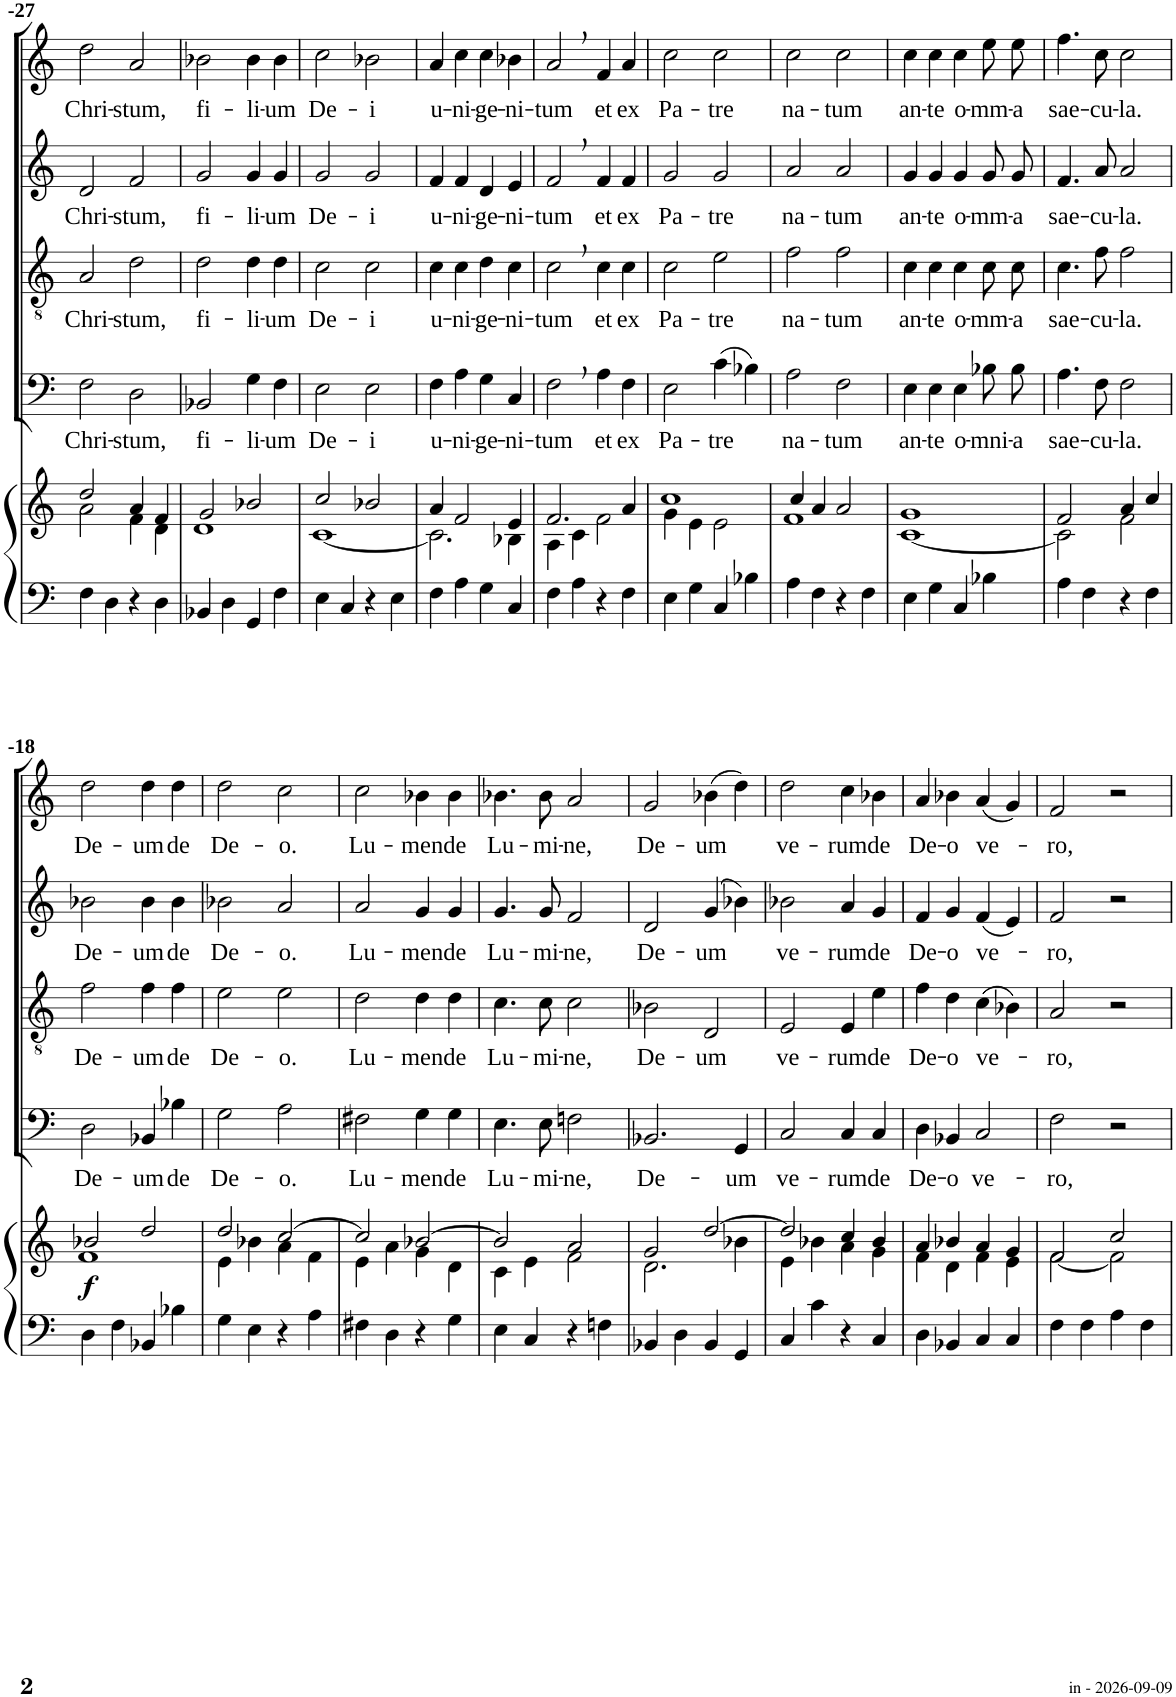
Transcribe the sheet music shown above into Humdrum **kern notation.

**kern	**kern	**dynam	**kern	**text	**kern	**text	**kern	**text	**kern	**text
*part5	*part5	*part5	*part4	*part4	*part3	*part3	*part2	*part2	*part1	*part1
*staff6	*staff5	*staff5/6	*staff4	*staff4	*staff3	*staff3	*staff2	*staff2	*staff1	*staff1
*I"Organ	*	*	*I"Bass	*	*I"Tenor	*	*I"Alto	*	*I"Soprano	*
!!LO:PB:g=z
*clefF4	*clefG2	*	*clefF4	*	*clefGv2	*	*clefG2	*	*clefG2	*
*k[]	*k[]	*	*k[]	*	*k[]	*	*k[]	*	*k[]	*
*M2/2	*M2/2	*	*M2/2	*	*M2/2	*	*M2/2	*	*M2/2	*
*met(c|)	*met(c|)	*	*met(c|)	*	*met(c|)	*	*met(c|)	*	*met(c|)	*
=27-	=27-	=27-	=27-	=27-	=27-	=27-	=27-	=27-	=27-	=27-
*	*^	*	*	*	*	*	*	*	*	*
!	!	!	!	!	!LO:LY:b	!	!LO:LY:b	!	!LO:LY:b	!	!LO:LY:b
4F\	2dd/	2a\	.	2F\	Chri-	2A/	Chri-	2d/	Chri-	2dd\	Chri-
4D\	.	.	.	.	.	.	.	.	.	.	.
!	!	!	!	!	!LO:LY:b	!	!LO:LY:b	!	!LO:LY:b	!	!LO:LY:b
4r	4a/	4f\	.	2D\	-stum,	2d\	-stum,	2f/	-stum,	2a/	-stum,
4D\	4f/	4d\	.	.	.	.	.	.	.	.	.
=26-	=26-	=26-	=26-	=26-	=26-	=26-	=26-	=26-	=26-	=26-	=26-
!	!	!	!	!	!LO:LY:b	!	!LO:LY:b	!	!LO:LY:b	!	!LO:LY:b
4BB-X/	2g/	1d	.	2BB-X/	fi-	2d\	fi-	2g/	fi-	2b-X\	fi-
4D\	.	.	.	.	.	.	.	.	.	.	.
!	!	!	!	!	!LO:LY:b	!	!LO:LY:b	!	!LO:LY:b	!	!LO:LY:b
4GG/	2b-X/	.	.	4G\	-li-	4d\	-li-	4g/	-li-	4b-\	-li-
!	!	!	!	!	!LO:LY:b	!	!LO:LY:b	!	!LO:LY:b	!	!LO:LY:b
4F\	.	.	.	4F\	-um	4d\	-um	4g/	-um	4b-\	-um
=25-	=25-	=25-	=25-	=25-	=25-	=25-	=25-	=25-	=25-	=25-	=25-
!	!	!	!	!	!LO:LY:b	!	!LO:LY:b	!	!LO:LY:b	!	!LO:LY:b
4E\	2cc/	[1c	.	2E\	De-	2c\	De-	2g/	De-	2cc\	De-
4C/	.	.	.	.	.	.	.	.	.	.	.
!	!	!	!	!	!LO:LY:b	!	!LO:LY:b	!	!LO:LY:b	!	!LO:LY:b
4r	2b-X/	.	.	2E\	-i	2c\	-i	2g/	-i	2b-X\	-i
4E\	.	.	.	.	.	.	.	.	.	.	.
=24-	=24-	=24-	=24-	=24-	=24-	=24-	=24-	=24-	=24-	=24-	=24-
!	!	!	!	!	!LO:LY:b	!	!LO:LY:b	!	!LO:LY:b	!	!LO:LY:b
4F\	4a/	2.c\]	.	4F\	u-	4c\	u-	4f/	u-	4a/	u-
!	!	!	!	!	!LO:LY:b	!	!LO:LY:b	!	!LO:LY:b	!	!LO:LY:b
4A\	2f/	.	.	4A\	-ni-	4c\	-ni-	4f/	-ni-	4cc\	-ni-
!	!	!	!	!	!LO:LY:b	!	!LO:LY:b	!	!LO:LY:b	!	!LO:LY:b
4G\	.	.	.	4G\	-ge-	4d\	-ge-	4d/	-ge-	4cc\	-ge-
!	!	!	!	!	!LO:LY:b	!	!LO:LY:b	!	!LO:LY:b	!	!LO:LY:b
4C/	4e/	4B-X\	.	4C/	-ni-	4c\	-ni-	4e/	-ni-	4b-X\	-ni-
=23-	=23-	=23-	=23-	=23-	=23-	=23-	=23-	=23-	=23-	=23-	=23-
!	!	!	!	!	!LO:LY:b	!	!LO:LY:b	!	!LO:LY:b	!	!LO:LY:b
4F\	2.f/	4A\	.	2F,\	-tum	2c,\	-tum	2f,/	-tum	2a,/	-tum
4A\	.	4c\	.	.	.	.	.	.	.	.	.
!	!	!	!	!	!LO:LY:b	!	!LO:LY:b	!	!LO:LY:b	!	!LO:LY:b
4r	.	2f\	.	4A\	et	4c\	et	4f/	et	4f/	et
!	!	!	!	!	!LO:LY:b	!	!LO:LY:b	!	!LO:LY:b	!	!LO:LY:b
4F\	4a/	.	.	4F\	ex	4c\	ex	4f/	ex	4a/	ex
=22-	=22-	=22-	=22-	=22-	=22-	=22-	=22-	=22-	=22-	=22-	=22-
!	!	!	!	!	!LO:LY:b	!	!LO:LY:b	!	!LO:LY:b	!	!LO:LY:b
4E\	1cc	4g\	.	2E\	Pa-	2c\	Pa-	2g/	Pa-	2cc\	Pa-
4G\	.	4e\	.	.	.	.	.	.	.	.	.
!	!	!	!	!	!LO:LY:b	!	!LO:LY:b	!	!LO:LY:b	!	!LO:LY:b
4C/	.	2e\	.	(4c\	-tre	2e\	-tre	2g/	-tre	2cc\	-tre
4B-X\	.	.	.	4B-X\)	.	.	.	.	.	.	.
=21-	=21-	=21-	=21-	=21-	=21-	=21-	=21-	=21-	=21-	=21-	=21-
!	!	!	!	!	!LO:LY:b	!	!LO:LY:b	!	!LO:LY:b	!	!LO:LY:b
4A\	4cc/	1f	.	2A\	-na-	2f\	-na-	2a/	-na-	2cc\	-na-
4F\	4a/	.	.	.	.	.	.	.	.	.	.
!	!	!	!	!	!LO:LY:b	!	!LO:LY:b	!	!LO:LY:b	!	!LO:LY:b
4r	2a/	.	.	2F\	-tum	2f\	-tum	2a/	-tum	2cc\	-tum
4F\	.	.	.	.	.	.	.	.	.	.	.
=20-	=20-	=20-	=20-	=20-	=20-	=20-	=20-	=20-	=20-	=20-	=20-
!	!	!	!	!	!LO:LY:b	!	!LO:LY:b	!	!LO:LY:b	!	!LO:LY:b
4E\	1g	[1c	.	4E\	an-	4c\	an-	4g/	an-	4cc\	an-
!	!	!	!	!	!LO:LY:b	!	!LO:LY:b	!	!LO:LY:b	!	!LO:LY:b
4G\	.	.	.	4E\	-te	4c\	-te	4g/	-te	4cc\	-te
!	!	!	!	!	!LO:LY:b	!	!LO:LY:b	!	!LO:LY:b	!	!LO:LY:b
4C/	.	.	.	4E\	o-	4c\	o-	4g/	o-	4cc\	o-
!	!	!	!	!	!LO:LY:b	!	!LO:LY:b	!	!LO:LY:b	!	!LO:LY:b
4B-X\	.	.	.	8B-X\L	-mni-	8c\L	-mm-	8g/L	-mm-	8ee\L	-mm-
!	!	!	!	!	!LO:LY:b	!	!LO:LY:b	!	!LO:LY:b	!	!LO:LY:b
.	.	.	.	8B-\J	-a	8c\J	-a	8g/J	-a	8ee\J	-a
=19-	=19-	=19-	=19-	=19-	=19-	=19-	=19-	=19-	=19-	=19-	=19-
!	!	!	!	!	!LO:LY:b	!	!LO:LY:b	!	!LO:LY:b	!	!LO:LY:b
4A\	2f/	2c\]	.	4.A\	sae-	4.c\	sae-	4.f/	sae-	4.ff\	sae-
4F\	.	.	.	.	.	.	.	.	.	.	.
!	!	!	!	!	!LO:LY:b	!	!LO:LY:b	!	!LO:LY:b	!	!LO:LY:b
.	.	.	.	8F\	-cu-	8f\	-cu-	8a/	-cu-	8cc\	-cu-
!	!	!	!	!	!LO:LY:b	!	!LO:LY:b	!	!LO:LY:b	!	!LO:LY:b
4r	4a/	2f\	.	2F\	-la.	2f\	-la.	2a/	-la.	2cc\	-la.
4F\	4cc/	.	.	.	.	.	.	.	.	.	.
!!LO:LB:g=z
=18-	=18-	=18-	=18-	=18-	=18-	=18-	=18-	=18-	=18-	=18-	=18-
!	!	!	!LO:DY:b	!	!LO:LY:b	!	!LO:LY:b	!	!LO:LY:b	!	!LO:LY:b
4D\	2b-X/	1f	f	2D\	De-	2f\	De-	2b-X\	De-	2dd\	De-
4F\	.	.	.	.	.	.	.	.	.	.	.
!	!	!	!	!	!LO:LY:b	!	!LO:LY:b	!	!LO:LY:b	!	!LO:LY:b
4BB-X/	2dd/	.	.	4BB-X/	-um	4f\	-um	4b-\	-um	4dd\	-um
!	!	!	!	!	!LO:LY:b	!	!LO:LY:b	!	!LO:LY:b	!	!LO:LY:b
4B-X\	.	.	.	4B-X\	de	4f\	de	4b-\	de	4dd\	de
=17-	=17-	=17-	=17-	=17-	=17-	=17-	=17-	=17-	=17-	=17-	=17-
!	!	!	!	!	!LO:LY:b	!	!LO:LY:b	!	!LO:LY:b	!	!LO:LY:b
4G\	2dd/	4e\	.	2G\	De-	2e\	De-	2b-X\	De-	2dd\	De-
4E\	.	4b-X\	.	.	.	.	.	.	.	.	.
!	!	!	!	!	!LO:LY:b	!	!LO:LY:b	!	!LO:LY:b	!	!LO:LY:b
4r	[2cc/	4a\	.	2A\	-o.	2e\	-o.	2a/	-o.	2cc\	-o.
4A\	.	4f\	.	.	.	.	.	.	.	.	.
=16-	=16-	=16-	=16-	=16-	=16-	=16-	=16-	=16-	=16-	=16-	=16-
!	!	!	!	!	!LO:LY:b	!	!LO:LY:b	!	!LO:LY:b	!	!LO:LY:b
4F#X\	2cc/]	4e\	.	2F#X\	Lu-	2d\	Lu-	2a/	Lu-	2cc\	Lu-
4D\	.	4a\	.	.	.	.	.	.	.	.	.
!	!	!	!	!	!LO:LY:b	!	!LO:LY:b	!	!LO:LY:b	!	!LO:LY:b
4r	[2b-X/	4g\	.	4G\	-men	4d\	-men	4g/	-men	4b-X\	-men
!	!	!	!	!	!LO:LY:b	!	!LO:LY:b	!	!LO:LY:b	!	!LO:LY:b
4G\	.	4d\	.	4G\	de	4d\	de	4g/	de	4b-\	de
=15-	=15-	=15-	=15-	=15-	=15-	=15-	=15-	=15-	=15-	=15-	=15-
!	!	!	!	!	!LO:LY:b	!	!LO:LY:b	!	!LO:LY:b	!	!LO:LY:b
4E\	2b-/]	4c\	.	4.E\	Lu-	4.c\	Lu-	4.g/	Lu-	4.b-X\	Lu-
4C/	.	4e\	.	.	.	.	.	.	.	.	.
!	!	!	!	!	!LO:LY:b	!	!LO:LY:b	!	!LO:LY:b	!	!LO:LY:b
.	.	.	.	8E\	-mi-	8c\	-mi-	8g/	-mi-	8b-\	-mi-
!	!	!	!	!	!LO:LY:b	!	!LO:LY:b	!	!LO:LY:b	!	!LO:LY:b
4r	2a/	2f\	.	2Fn\	-ne,	2c\	-ne,	2f/	-ne,	2a/	-ne,
4Fn\	.	.	.	.	.	.	.	.	.	.	.
=14-	=14-	=14-	=14-	=14-	=14-	=14-	=14-	=14-	=14-	=14-	=14-
!	!	!	!	!	!LO:LY:b	!	!LO:LY:b	!	!LO:LY:b	!	!LO:LY:b
4BB-X/	2g/	2.d\	.	2.BB-X/	De-	2B-X\	De-	2d/	De-	2g/	De-
4D\	.	.	.	.	.	.	.	.	.	.	.
!	!	!	!	!	!	!	!LO:LY:b	!	!LO:LY:b	!	!LO:LY:b
4BB-/	[2dd/	.	.	.	.	2D/	-um	(4g/	-um	(4b-X\	-um
!	!	!	!	!	!LO:LY:b	!	!	!	!	!	!
4GG/	.	4b-X\	.	4GG/	-um	.	.	4b-X\)	.	4dd\)	.
=13-	=13-	=13-	=13-	=13-	=13-	=13-	=13-	=13-	=13-	=13-	=13-
!	!	!	!	!	!LO:LY:b	!	!LO:LY:b	!	!LO:LY:b	!	!LO:LY:b
4C/	2dd/]	4e\	.	2C/	ve-	2E/	ve-	2b-X\	ve-	2dd\	ve-
4c\	.	4b-X\	.	.	.	.	.	.	.	.	.
!	!	!	!	!	!LO:LY:b	!	!LO:LY:b	!	!LO:LY:b	!	!LO:LY:b
4r	4cc/	4a\	.	4C/	-rum	4E/	-rum	4a/	-rum	4cc\	-rum
!	!	!	!	!	!LO:LY:b	!	!LO:LY:b	!	!LO:LY:b	!	!LO:LY:b
4C/	4b-/	4g\	.	4C/	de	4e\	de	4g/	de	4b-X\	de
=12-	=12-	=12-	=12-	=12-	=12-	=12-	=12-	=12-	=12-	=12-	=12-
!	!	!	!	!	!LO:LY:b	!	!LO:LY:b	!	!LO:LY:b	!	!LO:LY:b
4D\	4a/	4f\	.	4D\	De-	4f\	De-	4f/	De-	4a/	De-
!	!	!	!	!	!LO:LY:b	!	!LO:LY:b	!	!LO:LY:b	!	!LO:LY:b
4BB-X/	4b-X/	4d\	.	4BB-X/	-o	4d\	-o	4g/	-o	4b-X\	-o
!	!	!	!	!	!LO:LY:b	!	!LO:LY:b	!	!LO:LY:b	!	!LO:LY:b
4C/	4a/	4f\	.	2C/	ve-	(4c\	ve-	(4f/	ve-	(4a/	ve-
4C/	4g/	4e\	.	.	.	4B-X\)	.	4e/)	.	4g/)	.
=11-	=11-	=11-	=11-	=11-	=11-	=11-	=11-	=11-	=11-	=11-	=11-
!	!	!	!	!	!LO:LY:b	!	!LO:LY:b	!	!LO:LY:b	!	!LO:LY:b
4F\	2f/	[2f\	.	2F\	-ro,	2A/	-ro,	2f/	-ro,	2f/	-ro,
4F\	.	.	.	.	.	.	.	.	.	.	.
4A\	2cc/	2f\]	.	2r	.	2r	.	2r	.	2r	.
4F\	.	.	.	.	.	.	.	.	.	.	.
*	*v	*v	*	*	*	*	*	*	*	*	*
=	=	=	=	=	=	=	=	=	=	=
*-	*-	*-	*-	*-	*-	*-	*-	*-	*-	*-
